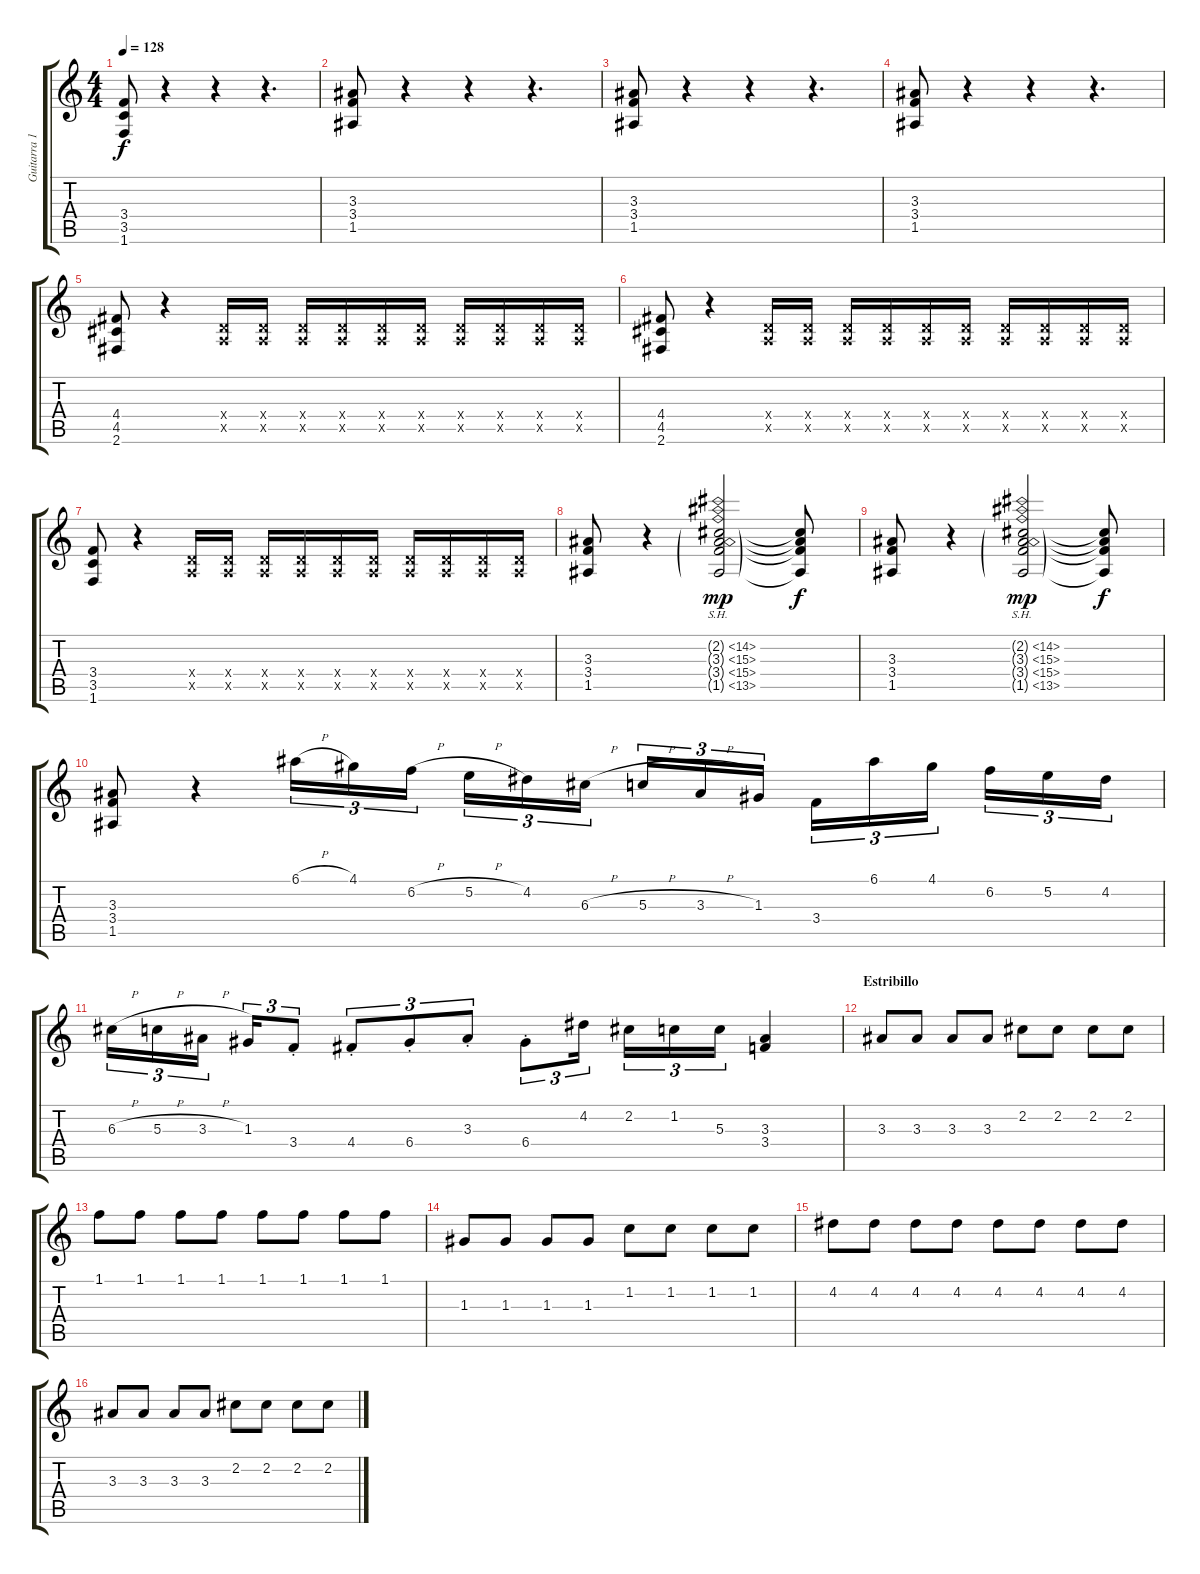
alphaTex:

\track ("Guitarra 1" "Guitarra 1") {instrument distortionguitar}
\staff {score tabs}
\tuning (E4 B3 G3 D3 A2 E2) {hide}
\ts (4 4)
\tempo 128
\clef g2
\ks c
(3.4 3.5 1.6).8{dy f} r.4 r.4 r.4{d} |
(3.3 3.4 1.5).8 r.4 r.4 r.4{d} |
(3.3 3.4 1.5).8 r.4 r.4 r.4{d} |
(3.3 3.4 1.5).8 r.4 r.4 r.4{d} |
(4.4 4.5 2.6).8 r.4 (0.4{x} 0.5{x}).16 (0.4{x} 0.5{x}).16 (0.4{x} 0.5{x}).16 (0.4{x} 0.5{x}).16 (0.4{x} 0.5{x}).16 (0.4{x} 0.5{x}).16 (0.4{x} 0.5{x}).16 (0.4{x} 0.5{x}).16 (0.4{x} 0.5{x}).16 (0.4{x} 0.5{x}).16 |
(4.4 4.5 2.6).8 r.4 (0.4{x} 0.5{x}).16 (0.4{x} 0.5{x}).16 (0.4{x} 0.5{x}).16 (0.4{x} 0.5{x}).16 (0.4{x} 0.5{x}).16 (0.4{x} 0.5{x}).16 (0.4{x} 0.5{x}).16 (0.4{x} 0.5{x}).16 (0.4{x} 0.5{x}).16 (0.4{x} 0.5{x}).16 |
(3.4 3.5 1.6).8 r.4 (0.4{x} 0.5{x}).16 (0.4{x} 0.5{x}).16 (0.4{x} 0.5{x}).16 (0.4{x} 0.5{x}).16 (0.4{x} 0.5{x}).16 (0.4{x} 0.5{x}).16 (0.4{x} 0.5{x}).16 (0.4{x} 0.5{x}).16 (0.4{x} 0.5{x}).16 (0.4{x} 0.5{x}).16 |
(3.3 3.4 1.5).8 r.4 (2.2{sh 12 g} 3.3{sh 12 g} 3.4{sh 12 g} 1.5{sh 12 g}).2{dy mp} (2.2{t} 3.3{t} 3.4{t} 1.5{t}).8{dy f} |
(3.3 3.4 1.5).8 r.4 (2.2{sh 12 g} 3.3{sh 12 g} 3.4{sh 12 g} 1.5{sh 12 g}).2{dy mp} (2.2{t} 3.3{t} 3.4{t} 1.5{t}).8{dy f} |
(3.3 3.4 1.5).8 r.4 6.1{h}.16{tu (3 2)} 4.1.16{tu (3 2)} 6.2{h}.16{tu (3 2)} 5.2{h}.16{tu (3 2)} 4.2.16{tu (3 2)} 6.3{h}.16{tu (3 2)} 5.3{h}.16{tu (3 2)} 3.3{h}.16{tu (3 2)} 1.3.16{tu (3 2)} 3.4.16{tu (3 2)} 6.1.16{tu (3 2)} 4.1.16{tu (3 2)} 6.2.16{tu (3 2)} 5.2.16{tu (3 2)} 4.2.16{tu (3 2)} |
6.3{h}.16{tu (3 2)} 5.3{h}.16{tu (3 2)} 3.3{h}.16{tu (3 2)} 1.3.16{tu (3 2)} 3.4{st}.8{tu (3 2)} 4.4{st}.8{tu (3 2)} 6.4{st}.8{tu (3 2)} 3.3{st}.8{tu (3 2)} 6.4{st}.8{tu (3 2)} 4.2.16{tu (3 2)} 2.2.16{tu (3 2)} 1.2.16{tu (3 2)} 5.3.16{tu (3 2)} (3.3 3.4).4 |
\section ("" "Estribillo")
3.3.8 3.3.8 3.3.8 3.3.8 2.2.8 2.2.8 2.2.8 2.2.8 |
1.1.8 1.1.8 1.1.8 1.1.8 1.1.8 1.1.8 1.1.8 1.1.8 |
1.3.8 1.3.8 1.3.8 1.3.8 1.2.8 1.2.8 1.2.8 1.2.8 |
4.2.8 4.2.8 4.2.8 4.2.8 4.2.8 4.2.8 4.2.8 4.2.8 |
3.3.8 3.3.8 3.3.8 3.3.8 2.2.8 2.2.8 2.2.8 2.2.8
